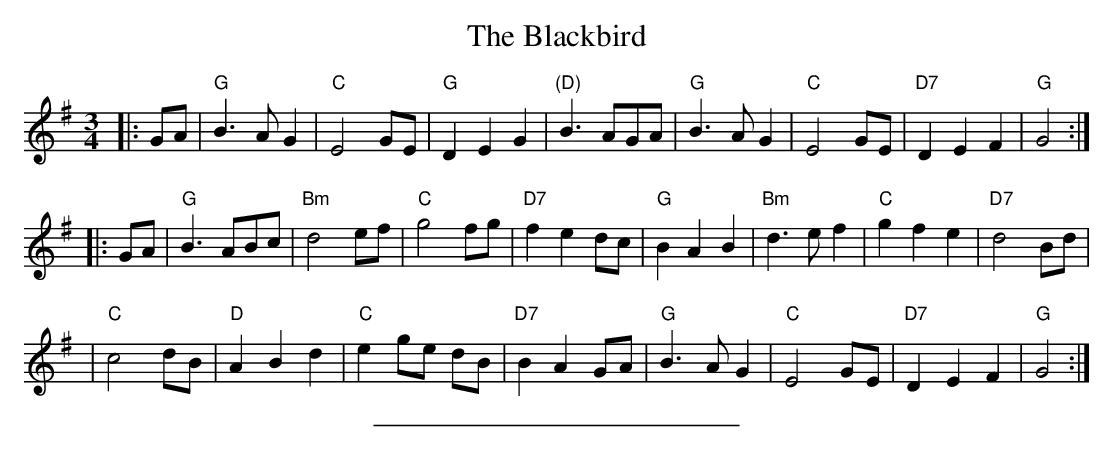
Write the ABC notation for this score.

X:1
T: The Blackbird
M: 3/4
L: 1/8
K: G
|: GA \
| "G"B3AG2 | "C"E4 GE | "G"D2 E2 G2 | "(D)"B3 AGA | "G"B3AG2 | "C"E4 GE | "D7"D2 E2 F2 | "G"G4 :|
|: GA \
| "G"B3ABc | "Bm"d4 ef | "C"g4 fg | "D7"f2 e2 dc | "G"B2 A2 B2 | "Bm"d3 e f2 | "C"g2 f2 e2 | "D7"d4 Bd |
| "C"c4 dB | "D"A2 B2 d2 | "C"e2 ge dB | "D7"B2 A2 GA | "G"B3AG2 | "C"E4 GE | "D7"D2 E2 F2 | "G"G4 :|
%%sep 5 5 234
K:C
x8 x8 x8 x8 x8 x8 x8 x8 |
x8 x8 x8 x8 x8 x8 x8 x8 |
x8 x8 x8 x8 x8 x8 x8 x8 |
x8 x8 x8 x8 x8 x8 x8 x8 |
x8 x8 x8 x8 x8 x8 x8 x8 |
x8 x8 x8 x8 x8 x8 x8 x8 |
